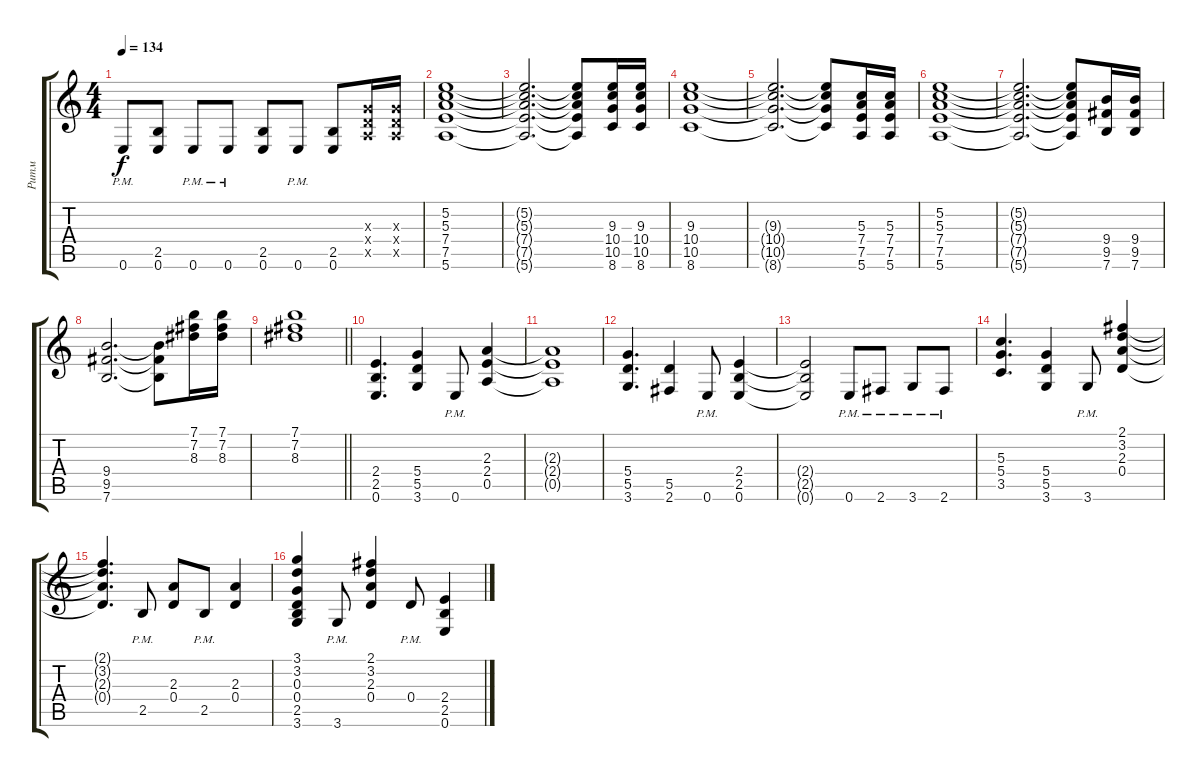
\track ("Ритм" "Ритм") {instrument distortionguitar}
\staff {score tabs}
\tuning (E4 B3 G3 D3 A2 E2) {hide}
\ts (4 4)
\tempo 134
\clef g2
\ks c
0.6{pm}.8{dy f} (2.5 0.6).8 0.6{pm}.8 0.6{pm}.8 (2.5 0.6).8 0.6{pm}.8 (2.5 0.6).8 (0.3{x} 0.4{x} 0.5{x}).16 (0.3{x} 0.4{x} 0.5{x}).16 |
(5.2 5.3 7.4 7.5 5.6).1 |
(5.2{t} 5.3{t} 7.4{t} 7.5{t} 5.6{t}).2{d} (5.2{t} 5.3{t} 7.4{t} 7.5{t} 5.6{t}).8 (9.3 10.4 10.5 8.6).16 (9.3 10.4 10.5 8.6).16 |
(9.3 10.4 10.5 8.6).1 |
(9.3{t} 10.4{t} 10.5{t} 8.6{t}).2{d} (9.3{t} 10.4{t} 10.5{t} 8.6{t}).8 (5.3 7.4 7.5 5.6).16 (5.3 7.4 7.5 5.6).16 |
(5.2 5.3 7.4 7.5 5.6).1 |
(5.2{t} 5.3{t} 7.4{t} 7.5{t} 5.6{t}).2{d} (5.2{t} 5.3{t} 7.4{t} 7.5{t} 5.6{t}).8 (9.4 9.5 7.6).16 (9.4 9.5 7.6).16 |
(9.4 9.5 7.6).2{d} (9.4{t} 9.5{t} 7.6{t}).8 (7.1 7.2 8.3).16 (7.1 7.2 8.3).16 |
\barLineRight lightlight
(7.1 7.2 8.3).1 |
(2.4 2.5 0.6).4{d} (5.4 5.5 3.6).4 0.6{pm}.8 (2.3 2.4 0.5).4 |
(2.3{t} 2.4{t} 0.5{t}).1 |
(5.4 5.5 3.6).4{d} (5.5 2.6).4 0.6{pm}.8 (2.4 2.5 0.6).4 |
(2.4{t} 2.5{t} 0.6{t}).2 0.6{pm}.8 2.6{pm}.8 3.6{pm}.8 2.6{pm}.8 |
(5.3 5.4 3.5).4{d} (5.4 5.5 3.6).4 3.6{pm}.8 (2.1 3.2 2.3 0.4).4 |
(2.1{t} 3.2{t} 2.3{t} 0.4{t}).4{d} 2.5{pm}.8 (2.3 0.4).8 2.5{pm}.8 (2.3 0.4).4 |
(3.1 3.2 0.3 0.4 2.5 3.6).4 3.6{pm}.8 (2.1 3.2 2.3 0.4).4 0.4{pm}.8 (2.4 2.5 0.6).4
